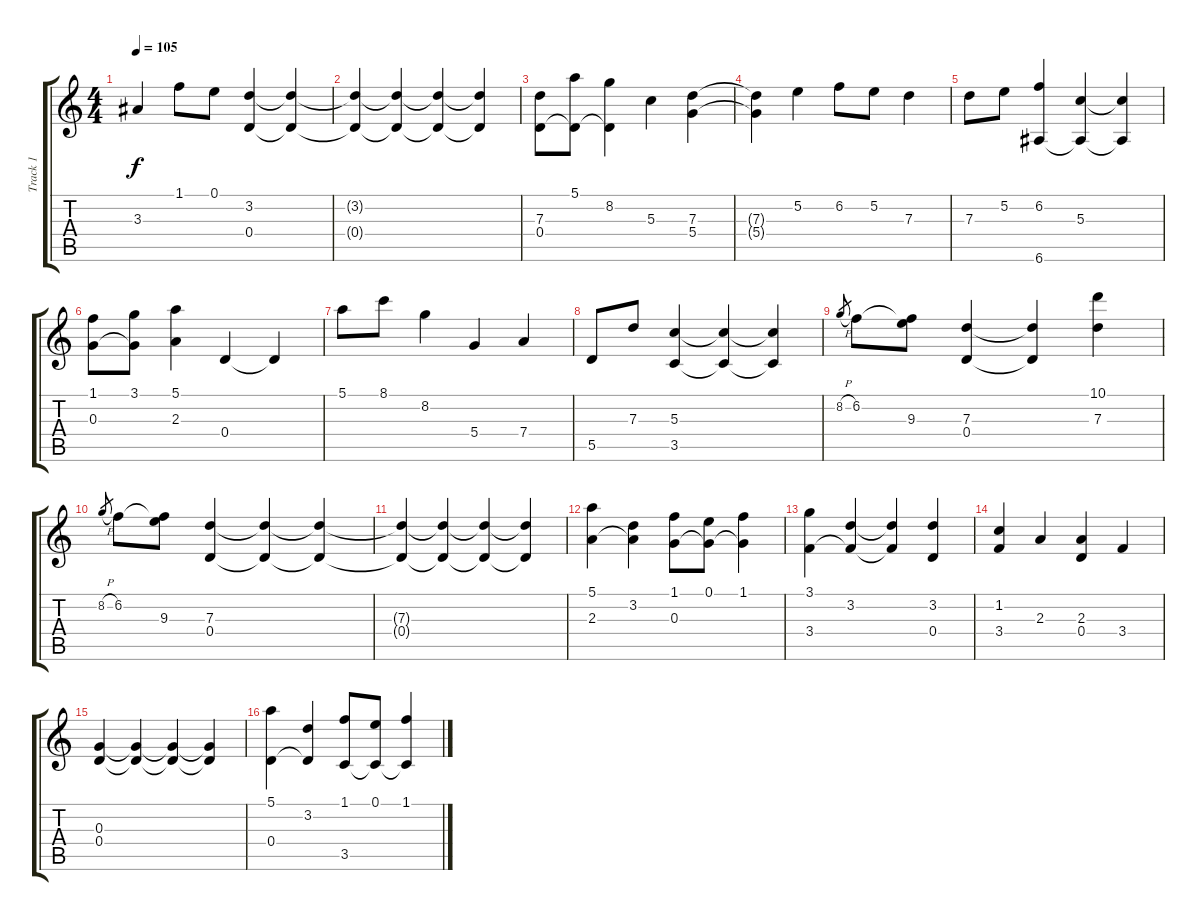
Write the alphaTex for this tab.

\track ("Track 1" "Track 1") {instrument acousticguitarnylon}
\staff {score tabs}
\tuning (E4 B3 G3 D3 A2 E2) {hide}
\ts (4 4)
\tempo 105
\clef g2
\ks c
3.3.4{dy f} 1.1.8 0.1.8 (3.2 0.4).4 (3.2{t} 0.4{t}).4 |
(3.2{t} 0.4{t}).4 (3.2{t} 0.4{t}).4 (3.2{t} 0.4{t}).4 (3.2{t} 0.4{t}).4 |
(7.3 0.4).8 (5.1 0.4{t}).8 (8.2 0.4{t}).4 5.3.4 (7.3 5.4).4 |
(7.3{t} 5.4{t}).4 5.2.4 6.2.8 5.2.8 7.3.4 |
7.3.8 5.2.8 (6.2 6.6).4 (5.3 6.6{t}).4 (5.3{t} 6.6{t}).4 |
(1.1 0.3).8 (3.1 0.3{t}).8 (5.1 2.3).4 0.4.4 0.4{t}.4 |
5.1.8 8.1.8 8.2.4 5.4.4 7.4.4 |
5.5.8 7.3.8 (5.3 3.5).4 (5.3{t} 3.5{t}).4 (5.3{t} 3.5{t}).4 |
8.2{h}.8{gr} 6.2.8 (6.2{t} 9.3).8 (7.3 0.4).4 (7.3{t} 0.4{t}).4 (10.1 7.3).4 |
8.2{h}.8{gr} 6.2.8 (6.2{t} 9.3).8 (7.3 0.4).4 (7.3{t} 0.4{t}).4 (7.3{t} 0.4{t}).4 |
(7.3{t} 0.4{t}).4 (7.3{t} 0.4{t}).4 (7.3{t} 0.4{t}).4 (7.3{t} 0.4{t}).4 |
(5.1 2.3).4 (3.2 2.3{t}).4 (1.1 0.3).8 (0.1 0.3{t}).8 (1.1 0.3{t}).4 |
(3.1 3.4).4 (3.2 3.4{t}).4 (3.2{t} 3.4{t}).4 (3.2 0.4).4 |
(1.2 3.4).4 2.3.4 (2.3 0.4).4 3.4.4 |
(0.3 0.4).4 (0.3{t} 0.4{t}).4 (0.3{t} 0.4{t}).4 (0.3{t} 0.4{t}).4 |
(5.1 0.4).4 (3.2 0.4{t}).4 (1.1 3.5).8 (0.1 3.5{t}).8 (1.1 3.5{t}).4
